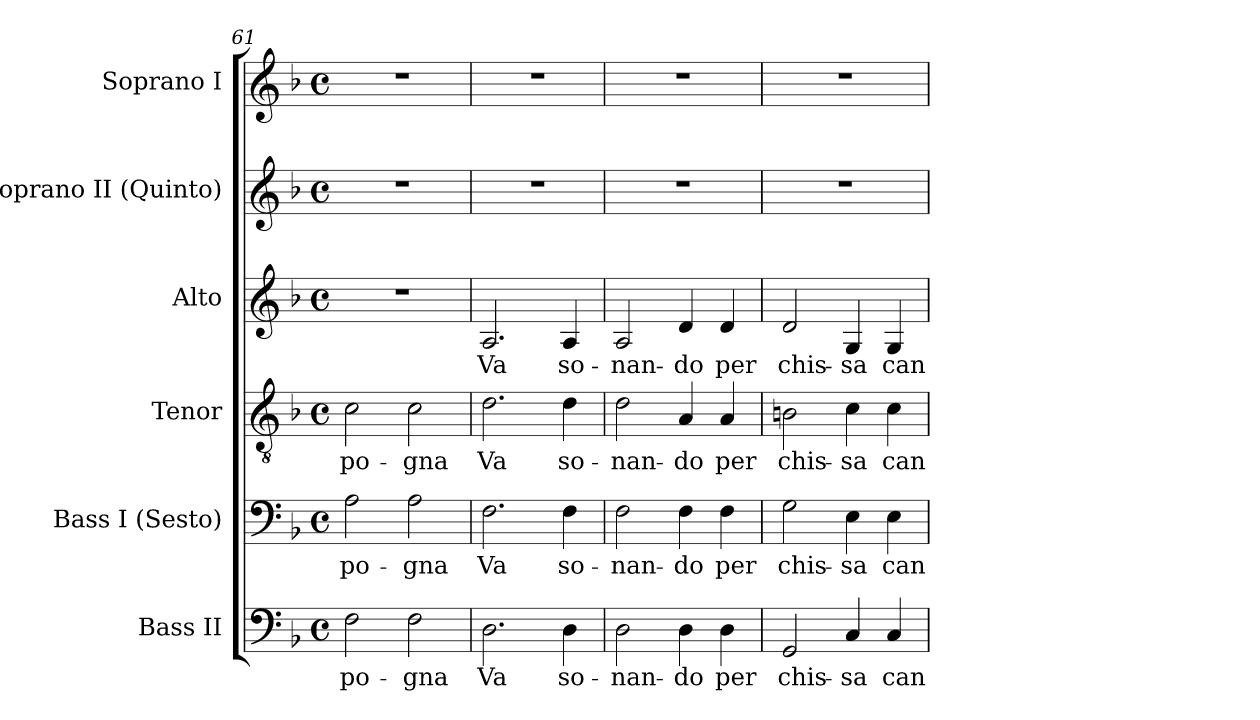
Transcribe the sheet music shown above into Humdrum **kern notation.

**kern	**text	**kern	**text	**kern	**text	**kern	**text	**kern	**kern
*part6	*part6	*part5	*part5	*part4	*part4	*part3	*part3	*part2	*part1
*staff6	*staff6	*staff5	*staff5	*staff4	*staff4	*staff3	*staff3	*staff2	*staff1
*I"Bass II	*	*I"Bass I (Sesto)	*	*I"Tenor	*	*I"Alto	*	*I"Soprano II (Quinto)	*I"Soprano I
*I'B.	*	*I'B.	*	*I'T.	*	*I'A.	*	*I'S.	*I'S.
*clefF4	*	*clefF4	*	*clefGv2	*	*clefG2	*	*clefG2	*clefG2
*	*	*	*	*ITrd7c12	*	*	*	*	*
*k[b-]	*	*k[b-]	*	*k[b-]	*	*k[b-]	*	*k[b-]	*k[b-]
*F:	*	*F:	*	*F:	*	*F:	*	*F:	*F:
*M4/4	*	*M4/4	*	*M4/4	*	*M4/4	*	*M4/4	*M4/4
*met(c)	*	*met(c)	*	*met(c)	*	*met(c)	*	*met(c)	*met(c)
=61	=61	=61	=61	=61	=61	=61	=61	=61	=61
!	!LO:LY:b:color=#000000	!	!	!	!	!	!	!	!
!	!	!	!LO:LY:b:color=#000000	!	!	!	!	!	!
!	!	!	!	!	!LO:LY:b:color=#000000	!	!	!	!
2Fi\	-po-	2Ai\	-po-	2Ci\	-po-	1r	.	1r	1r
!	!LO:LY:b:color=#000000	!	!	!	!	!	!	!	!
!	!	!	!LO:LY:b:color=#000000	!	!	!	!	!	!
!	!	!	!	!	!LO:LY:b:color=#000000	!	!	!	!
2Fi\	-gna	2Ai\	-gna	2Ci\	-gna	.	.	.	.
=62	=62	=62	=62	=62	=62	=62	=62	=62	=62
!	!LO:LY:b:color=#000000	!	!	!	!	!	!	!	!
!	!	!	!LO:LY:b:color=#000000	!	!	!	!	!	!
!	!	!	!	!	!LO:LY:b:color=#000000	!	!	!	!
!	!	!	!	!	!	!	!LO:LY:b:color=#000000	!	!
2.Di\	Va	2.Fi\	Va	2.Di\	Va	2.Ai/	Va	1r	1r
!	!LO:LY:b:color=#000000	!	!	!	!	!	!	!	!
!	!	!	!LO:LY:b:color=#000000	!	!	!	!	!	!
!	!	!	!	!	!LO:LY:b:color=#000000	!	!	!	!
!	!	!	!	!	!	!	!LO:LY:b:color=#000000	!	!
4Di\	so-	4Fi\	so-	4Di\	so-	4Ai/	so-	.	.
=63	=63	=63	=63	=63	=63	=63	=63	=63	=63
!	!LO:LY:b:color=#000000	!	!	!	!	!	!	!	!
!	!	!	!LO:LY:b:color=#000000	!	!	!	!	!	!
!	!	!	!	!	!LO:LY:b:color=#000000	!	!	!	!
!	!	!	!	!	!	!	!LO:LY:b:color=#000000	!	!
2Di\	-nan-	2Fi\	-nan-	2Di\	-nan-	2Ai/	-nan-	1r	1r
!	!LO:LY:b:color=#000000	!	!	!	!	!	!	!	!
!	!	!	!LO:LY:b:color=#000000	!	!	!	!	!	!
!	!	!	!	!	!LO:LY:b:color=#000000	!	!	!	!
!	!	!	!	!	!	!	!LO:LY:b:color=#000000	!	!
4Di\	-do	4Fi\	-do	4AAi/	-do	4di/	-do	.	.
!	!LO:LY:b:color=#000000	!	!	!	!	!	!	!	!
!	!	!	!LO:LY:b:color=#000000	!	!	!	!	!	!
!	!	!	!	!	!LO:LY:b:color=#000000	!	!	!	!
!	!	!	!	!	!	!	!LO:LY:b:color=#000000	!	!
4Di\	per	4Fi\	per	4AAi/	per	4di/	per	.	.
=64	=64	=64	=64	=64	=64	=64	=64	=64	=64
!	!LO:LY:b:color=#000000	!	!	!	!	!	!	!	!
!	!	!	!LO:LY:b:color=#000000	!	!	!	!	!	!
!	!	!	!	!	!LO:LY:b:color=#000000	!	!	!	!
!	!	!	!	!	!	!	!LO:LY:b:color=#000000	!	!
2GGi/	chis-	2Gi\	chis-	2BBni\	chis-	2di/	chis-	1r	1r
!	!LO:LY:b:color=#000000	!	!	!	!	!	!	!	!
!	!	!	!LO:LY:b:color=#000000	!	!	!	!	!	!
!	!	!	!	!	!LO:LY:b:color=#000000	!	!	!	!
!	!	!	!	!	!	!	!LO:LY:b:color=#000000	!	!
4Ci/	-sa	4Ei\	-sa	4Ci\	-sa	4Gi/	-sa	.	.
!	!LO:LY:b:color=#000000	!	!	!	!	!	!	!	!
!	!	!	!LO:LY:b:color=#000000	!	!	!	!	!	!
!	!	!	!	!	!LO:LY:b:color=#000000	!	!	!	!
!	!	!	!	!	!	!	!LO:LY:b:color=#000000	!	!
4Ci/	can-	4Ei\	can-	4Ci\	can-	4Gi/	can-	.	.
=	=	=	=	=	=	=	=	=	=
*-	*-	*-	*-	*-	*-	*-	*-	*-	*-
